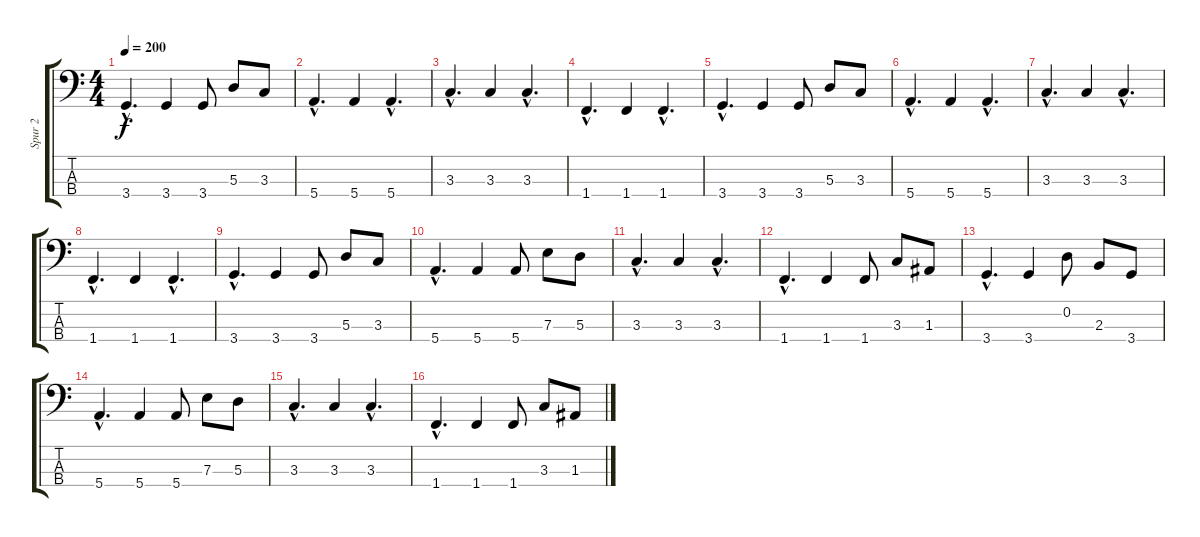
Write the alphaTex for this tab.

\track ("Spur 2" "Spur 2") {instrument electricbasspick}
\staff {score tabs}
\tuning (G2 D2 A1 E1) {hide}
\ts (4 4)
\tempo 200
\clef f4
\ks c
3.4{hac}.4{d dy f} 3.4.4 3.4.8 5.3.8 3.3.8 |
5.4{hac}.4{d} 5.4.4 5.4{hac}.4{d} |
3.3{hac}.4{d} 3.3.4 3.3{hac}.4{d} |
1.4{hac}.4{d} 1.4.4 1.4{hac}.4{d} |
3.4{hac}.4{d} 3.4.4 3.4.8 5.3.8 3.3.8 |
5.4{hac}.4{d} 5.4.4 5.4{hac}.4{d} |
3.3{hac}.4{d} 3.3.4 3.3{hac}.4{d} |
1.4{hac}.4{d} 1.4.4 1.4{hac}.4{d} |
3.4{hac}.4{d} 3.4.4 3.4.8 5.3.8 3.3.8 |
5.4{hac}.4{d} 5.4.4 5.4.8 7.3.8 5.3.8 |
3.3{hac}.4{d} 3.3.4 3.3{hac}.4{d} |
1.4{hac}.4{d} 1.4.4 1.4.8 3.3.8 1.3.8 |
3.4{hac}.4{d} 3.4.4 0.2.8 2.3.8 3.4.8 |
5.4{hac}.4{d} 5.4.4 5.4.8 7.3.8 5.3.8 |
3.3{hac}.4{d} 3.3.4 3.3{hac}.4{d} |
1.4{hac}.4{d} 1.4.4 1.4.8 3.3.8 1.3.8
